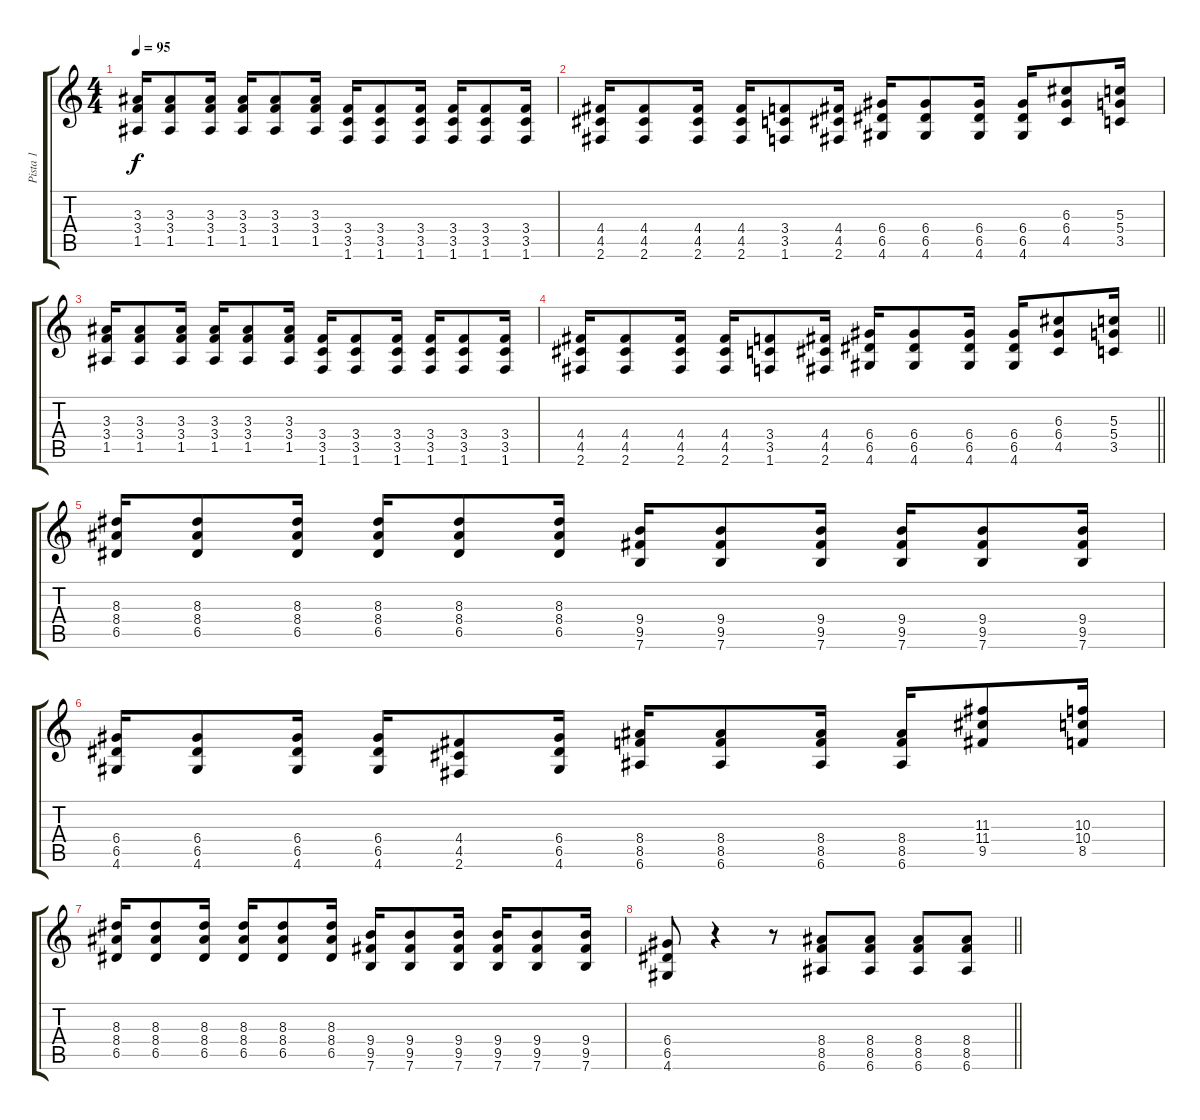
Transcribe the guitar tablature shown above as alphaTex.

\track ("Pista 1" "Pista 1") {instrument overdrivenguitar}
\staff {score tabs}
\tuning (E4 B3 G3 D3 A2 E2) {hide}
\ts (4 4)
\tempo 95
\clef g2
\ks c
(3.3 3.4 1.5).16{dy f} (3.3 3.4 1.5).8 (3.3 3.4 1.5).16 (3.3 3.4 1.5).16 (3.3 3.4 1.5).8 (3.3 3.4 1.5).16 (3.4 3.5 1.6).16 (3.4 3.5 1.6).8 (3.4 3.5 1.6).16 (3.4 3.5 1.6).16 (3.4 3.5 1.6).8 (3.4 3.5 1.6).16 |
(4.4 4.5 2.6).16 (4.4 4.5 2.6).8 (4.4 4.5 2.6).16 (4.4 4.5 2.6).16 (3.4 3.5 1.6).8 (4.4 4.5 2.6).16 (6.4 6.5 4.6).16 (6.4 6.5 4.6).8 (6.4 6.5 4.6).16 (6.4 6.5 4.6).16 (6.3 6.4 4.5).8 (5.3 5.4 3.5).16 |
(3.3 3.4 1.5).16 (3.3 3.4 1.5).8 (3.3 3.4 1.5).16 (3.3 3.4 1.5).16 (3.3 3.4 1.5).8 (3.3 3.4 1.5).16 (3.4 3.5 1.6).16 (3.4 3.5 1.6).8 (3.4 3.5 1.6).16 (3.4 3.5 1.6).16 (3.4 3.5 1.6).8 (3.4 3.5 1.6).16 |
\barLineRight lightlight
(4.4 4.5 2.6).16 (4.4 4.5 2.6).8 (4.4 4.5 2.6).16 (4.4 4.5 2.6).16 (3.4 3.5 1.6).8 (4.4 4.5 2.6).16 (6.4 6.5 4.6).16 (6.4 6.5 4.6).8 (6.4 6.5 4.6).16 (6.4 6.5 4.6).16 (6.3 6.4 4.5).8 (5.3 5.4 3.5).16 |
(8.3 8.4 6.5).16 (8.3 8.4 6.5).8 (8.3 8.4 6.5).16 (8.3 8.4 6.5).16 (8.3 8.4 6.5).8 (8.3 8.4 6.5).16 (9.4 9.5 7.6).16 (9.4 9.5 7.6).8 (9.4 9.5 7.6).16 (9.4 9.5 7.6).16 (9.4 9.5 7.6).8 (9.4 9.5 7.6).16 |
(6.4 6.5 4.6).16 (6.4 6.5 4.6).8 (6.4 6.5 4.6).16 (6.4 6.5 4.6).16 (4.4 4.5 2.6).8 (6.4 6.5 4.6).16 (8.4 8.5 6.6).16 (8.4 8.5 6.6).8 (8.4 8.5 6.6).16 (8.4 8.5 6.6).16 (11.3 11.4 9.5).8 (10.3 10.4 8.5).16 |
(8.3 8.4 6.5).16 (8.3 8.4 6.5).8 (8.3 8.4 6.5).16 (8.3 8.4 6.5).16 (8.3 8.4 6.5).8 (8.3 8.4 6.5).16 (9.4 9.5 7.6).16 (9.4 9.5 7.6).8 (9.4 9.5 7.6).16 (9.4 9.5 7.6).16 (9.4 9.5 7.6).8 (9.4 9.5 7.6).16 |
\barLineRight lightlight
(6.4 6.5 4.6).8 r.4 r.8 (8.4 8.5 6.6).8 (8.4 8.5 6.6).8 (8.4 8.5 6.6).8 (8.4 8.5 6.6).8
